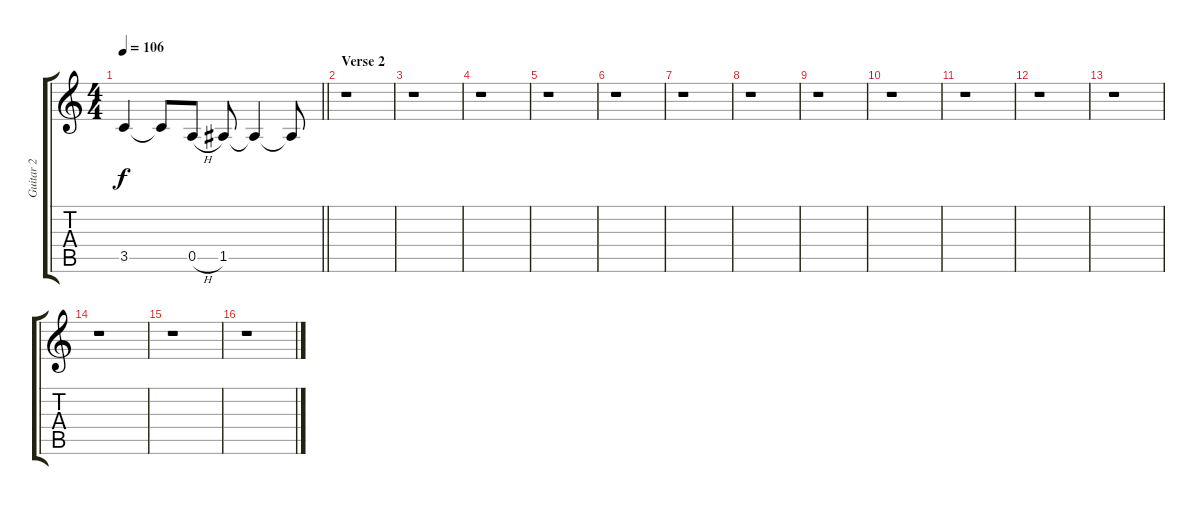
\track ("Guitar 2" "Guitar 2") {instrument acousticguitarnylon}
\staff {score tabs}
\tuning (E4 B3 G3 D3 A2 D2) {hide}
\ts (4 4)
\tempo 106
\clef g2
\barLineRight lightlight
\ks c
3.5{t}.4{dy f} 3.5{t}.8 0.5{h}.8 1.5.8 1.5{t}.4 1.5{t}.8 |
\section ("" "Verse 2")
r.1 |
r.1 |
r.1 |
r.1 |
r.1 |
r.1 |
r.1 |
r.1 |
r.1 |
r.1 |
r.1 |
r.1 |
r.1 |
r.1 |
r.1
